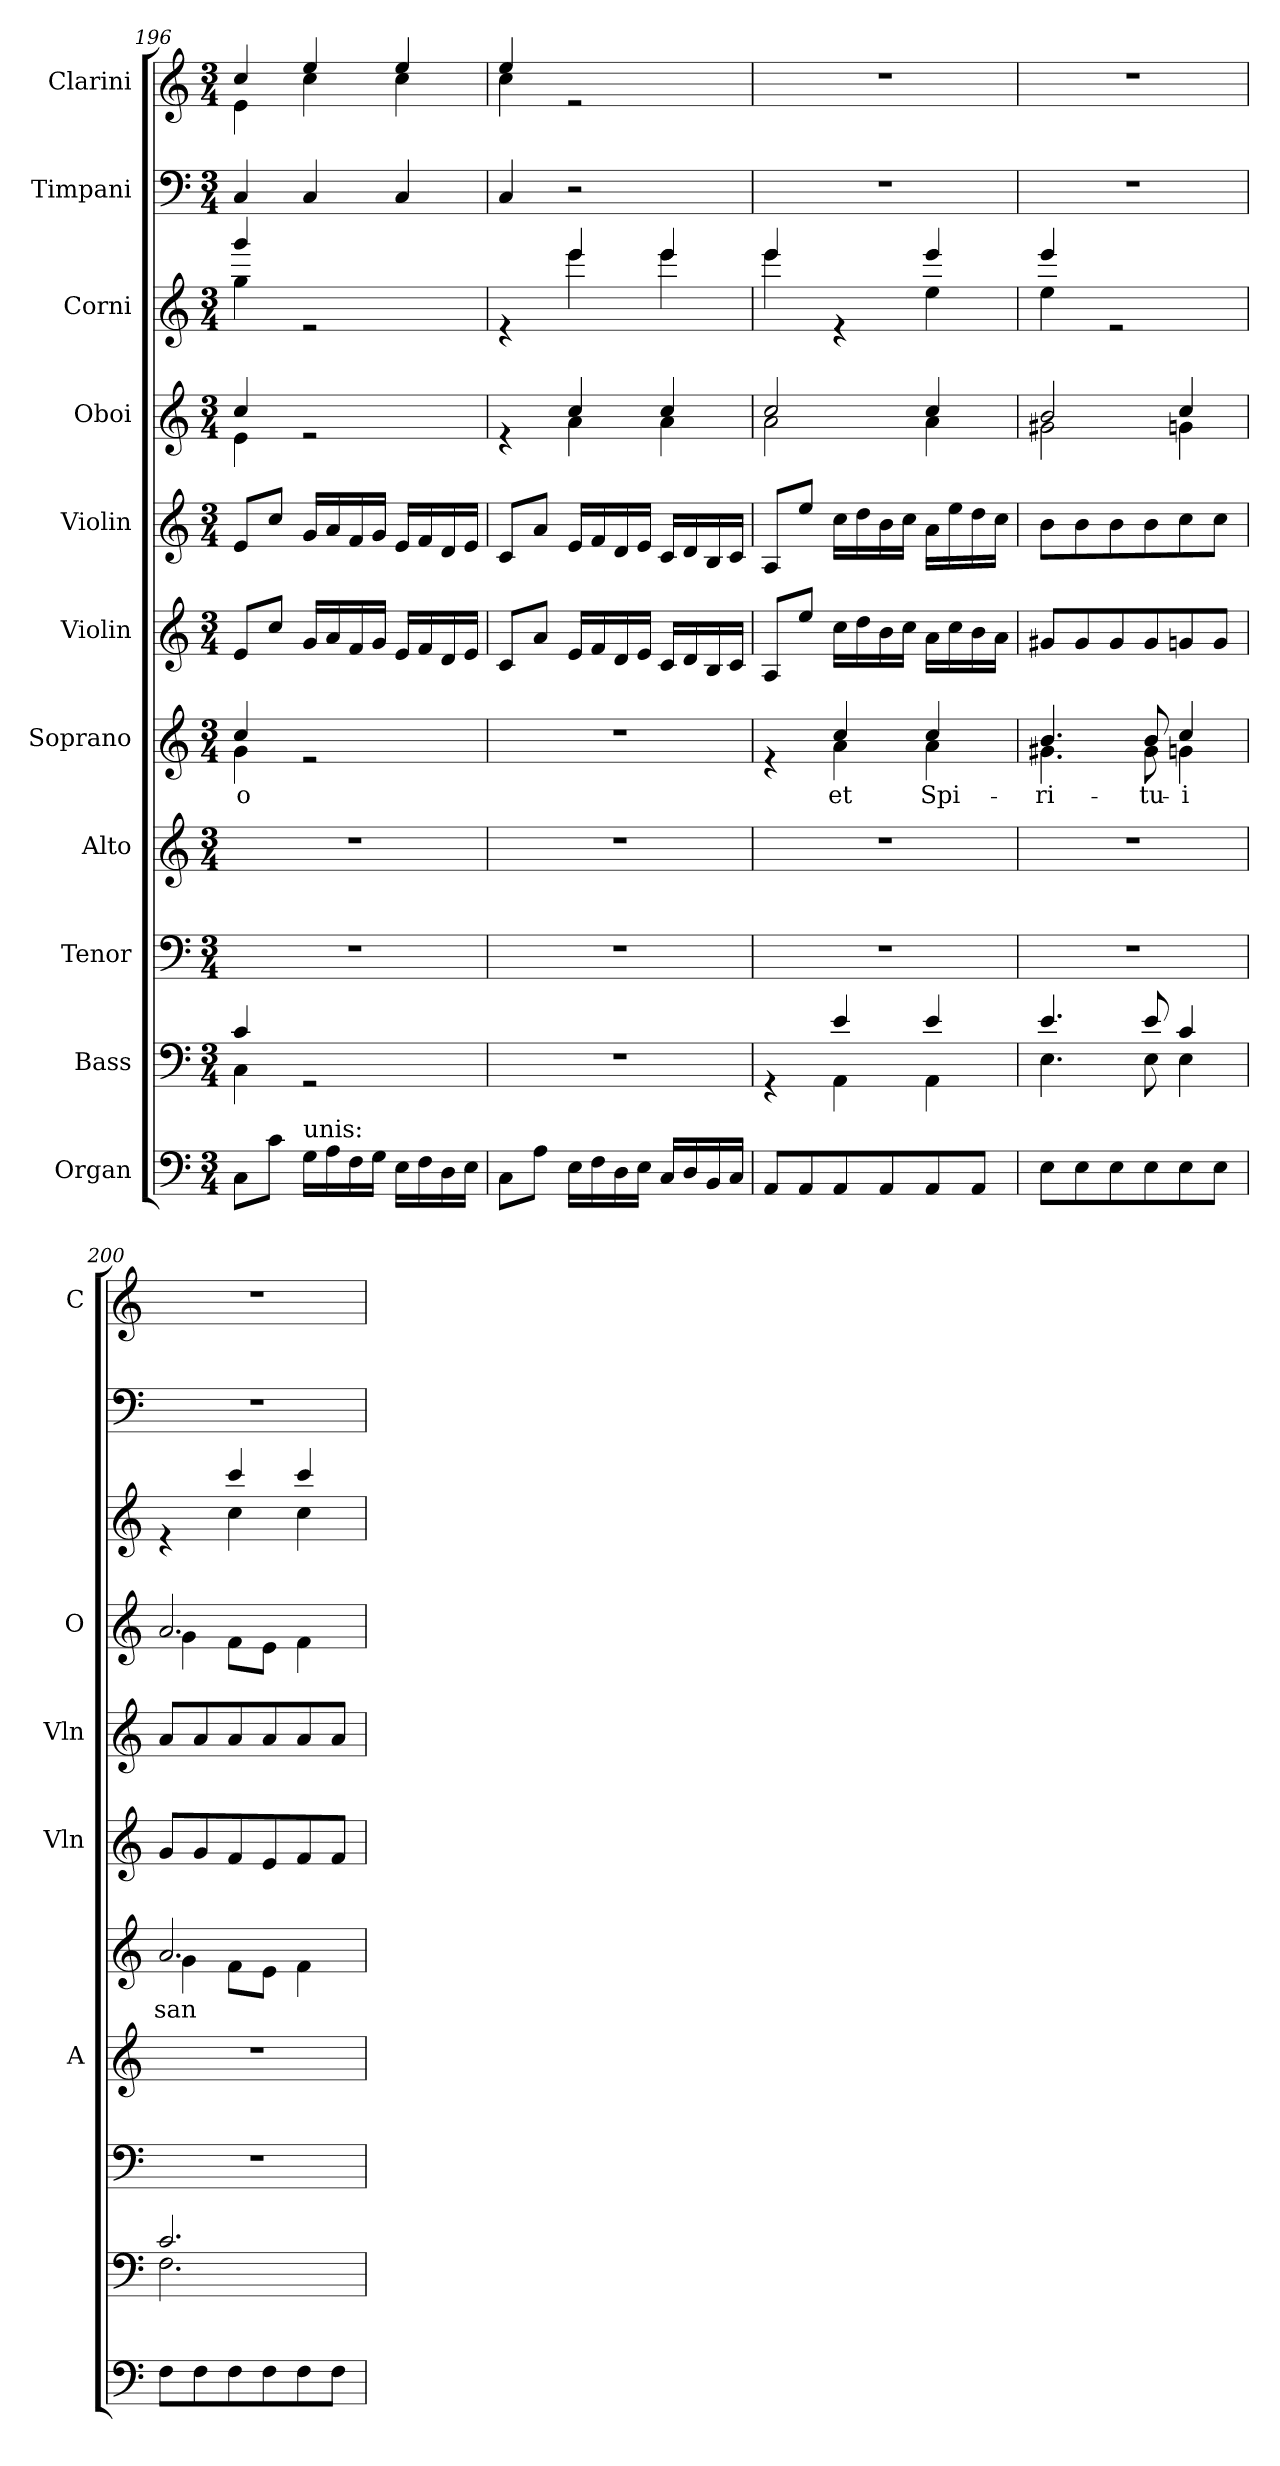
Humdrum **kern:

**kern	**kern	**kern	**kern	**kern	**text	**kern	**kern	**kern	**kern	**kern	**kern
*part11	*part10	*part9	*part8	*part7	*part7	*part6	*part5	*part4	*part3	*part2	*part1
*staff11	*staff10	*staff9	*staff8	*staff7	*staff7	*staff6	*staff5	*staff4	*staff3	*staff2	*staff1
*I"Organ	*I"Bass	*I"Tenor	*I"Alto	*I"Soprano	*	*I"Violin	*I"Violin	*I"Oboi	*I"Corni	*I"Timpani	*I"Clarini
*	*	*	*I'A	*	*	*I'Vln	*I'Vln	*I'O	*	*	*I'C
!!LO:PB:g=z
*clefF4	*clefF4	*clefF4	*clefG2	*clefG2	*	*clefG2	*clefG2	*clefG2	*clefG2	*clefF4	*clefG2
*	*	*	*	*	*	*	*	*	*ITrd7c12	*	*
*k[]	*k[]	*k[]	*k[]	*k[]	*	*k[]	*k[]	*k[]	*k[]	*k[]	*k[]
*M3/4	*M3/4	*M3/4	*M3/4	*M3/4	*	*M3/4	*M3/4	*M3/4	*M3/4	*M3/4	*M3/4
=196	=196	=196	=196	=196	=196	=196	=196	=196	=196	=196	=196
*	*^	*	*	*	*	*	*	*	*	*	*
!	!	!	!	!	!	!LO:LY:b	!	!	!	!	!	!
*	*	*	*	*	*^	*	*	*	*^	*^	*	*^
8C\L	4c/	4C\	2.r	2.r	4cc/	4g\	-o	8e/L	8e/L	4cc/	4e\	4gg/	4g\	4C/	4cc/	4e\
8c\J	.	.	.	.	.	.	.	8cc/J	8cc/J	.	.	.	.	.	.	.
!LO:TX:a:t=unis&colon;	!	!	!	!	!	!	!	!	!	!	!	!	!	!	!	!
16G\LL	2rGG	2ryy	.	.	2re	2ryy	.	16g/LL	16g/LL	2re	2ryy	2re	2ryy	4C/	4ee/	4cc\
16A\	.	.	.	.	.	.	.	16a/	16a/	.	.	.	.	.	.	.
16F\	.	.	.	.	.	.	.	16f/	16f/	.	.	.	.	.	.	.
16G\JJ	.	.	.	.	.	.	.	16g/JJ	16g/JJ	.	.	.	.	.	.	.
16E\LL	.	.	.	.	.	.	.	16e/LL	16e/LL	.	.	.	.	4C/	4ee/	4cc\
16F\	.	.	.	.	.	.	.	16f/	16f/	.	.	.	.	.	.	.
16D\	.	.	.	.	.	.	.	16d/	16d/	.	.	.	.	.	.	.
16E\JJ	.	.	.	.	.	.	.	16e/JJ	16e/JJ	.	.	.	.	.	.	.
*	*v	*v	*	*	*v	*v	*	*	*	*	*	*	*	*	*	*
=197	=197	=197	=197	=197	=197	=197	=197	=197	=197	=197	=197	=197	=197	=197
8C\L	2.r	2.r	2.r	2.r	.	8c/L	8c/L	4re	4ryy	4re	4ryy	4C/	4ee/	4cc\
8A\J	.	.	.	.	.	8a/J	8a/J	.	.	.	.	.	.	.
16E\LL	.	.	.	.	.	16e/LL	16e/LL	4cc/	4a\	4ee/	4ee\	2r	2re	2ryy
16F\	.	.	.	.	.	16f/	16f/	.	.	.	.	.	.	.
16D\	.	.	.	.	.	16d/	16d/	.	.	.	.	.	.	.
16E\JJ	.	.	.	.	.	16e/JJ	16e/JJ	.	.	.	.	.	.	.
16C/LL	.	.	.	.	.	16c/LL	16c/LL	4cc/	4a\	4ee/	4ee\	.	.	.
16D/	.	.	.	.	.	16d/	16d/	.	.	.	.	.	.	.
16BB/	.	.	.	.	.	16B/	16B/	.	.	.	.	.	.	.
16C/JJ	.	.	.	.	.	16c/JJ	16c/JJ	.	.	.	.	.	.	.
*	*	*	*	*	*	*	*	*	*	*	*	*	*v	*v
=198	=198	=198	=198	=198	=198	=198	=198	=198	=198	=198	=198	=198	=198
*	*^	*	*	*^	*	*	*	*	*	*	*	*	*
8AA/L	4rGG	4ryy	2.r	2.r	4re	4ryy	.	8A/L	8A/L	2cc/	2a\	4ee/	4ee\	2.r	2.r
8AA/	.	.	.	.	.	.	.	8ee/J	8ee/J	.	.	.	.	.	.
!	!	!	!	!	!	!	!LO:LY:b	!	!	!	!	!	!	!	!
8AA/	4e/	4AA\	.	.	4cc/	4a\	et	16cc\LL	16cc\LL	.	.	4re	4ryy	.	.
.	.	.	.	.	.	.	.	16dd\	16dd\	.	.	.	.	.	.
8AA/	.	.	.	.	.	.	.	16b\	16b\	.	.	.	.	.	.
.	.	.	.	.	.	.	.	16cc\JJ	16cc\JJ	.	.	.	.	.	.
!	!	!	!	!	!	!	!LO:LY:b	!	!	!	!	!	!	!	!
8AA/	4e/	4AA\	.	.	4cc/	4a\	Spi-	16a\LL	16a\LL	4cc/	4a\	4ee/	4e\	.	.
.	.	.	.	.	.	.	.	16cc\	16ee\	.	.	.	.	.	.
8AA/J	.	.	.	.	.	.	.	16b\	16dd\	.	.	.	.	.	.
.	.	.	.	.	.	.	.	16a\JJ	16cc\JJ	.	.	.	.	.	.
=199	=199	=199	=199	=199	=199	=199	=199	=199	=199	=199	=199	=199	=199	=199	=199
!	!	!	!	!	!	!	!LO:LY:b	!	!	!	!	!	!	!	!
8E\L	4.e/	4.E\	2.r	2.r	4.b/	4.g#X\	-ri-	8g#X/L	8b\L	2b/	2g#X\	4ee/	4e\	2.r	2.r
8E\	.	.	.	.	.	.	.	8g#/	8b\	.	.	.	.	.	.
8E\	.	.	.	.	.	.	.	8g#/	8b\	.	.	2re	2ryy	.	.
!	!	!	!	!	!	!	!LO:LY:b	!	!	!	!	!	!	!	!
8E\	8e/	8E\	.	.	8b/	8g#\	-tu-	8g#/	8b\	.	.	.	.	.	.
!	!	!	!	!	!	!	!LO:LY:b	!	!	!	!	!	!	!	!
8E\	4c/	4E\	.	.	4cc/	4gn\	-i	8gn/	8cc\	4cc/	4gn\	.	.	.	.
8E\J	.	.	.	.	.	.	.	8g/J	8cc\J	.	.	.	.	.	.
=200	=200	=200	=200	=200	=200	=200	=200	=200	=200	=200	=200	=200	=200	=200	=200
!	!	!	!	!	!	!	!LO:LY:b	!	!	!	!	!	!	!	!
8F\L	2.c/	2.F\	2.r	2.r	2.a/	4g\	san-	8g/L	8a/L	2.a/	4g\	4re	4ryy	2.r	2.r
8F\	.	.	.	.	.	.	.	8g/	8a/	.	.	.	.	.	.
8F\	.	.	.	.	.	8f\L	.	8f/	8a/	.	8f\L	4cc/	4c\	.	.
8F\	.	.	.	.	.	8e\J	.	8e/	8a/	.	8e\J	.	.	.	.
8F\	.	.	.	.	.	4f\	.	8f/	8a/	.	4f\	4cc/	4c\	.	.
8F\J	.	.	.	.	.	.	.	8f/J	8a/J	.	.	.	.	.	.
*	*	*	*	*	*	*	*	*	*	*v	*v	*	*	*	*
*	*v	*v	*	*	*v	*v	*	*	*	*	*v	*v	*	*
=	=	=	=	=	=	=	=	=	=	=	=
*-	*-	*-	*-	*-	*-	*-	*-	*-	*-	*-	*-
